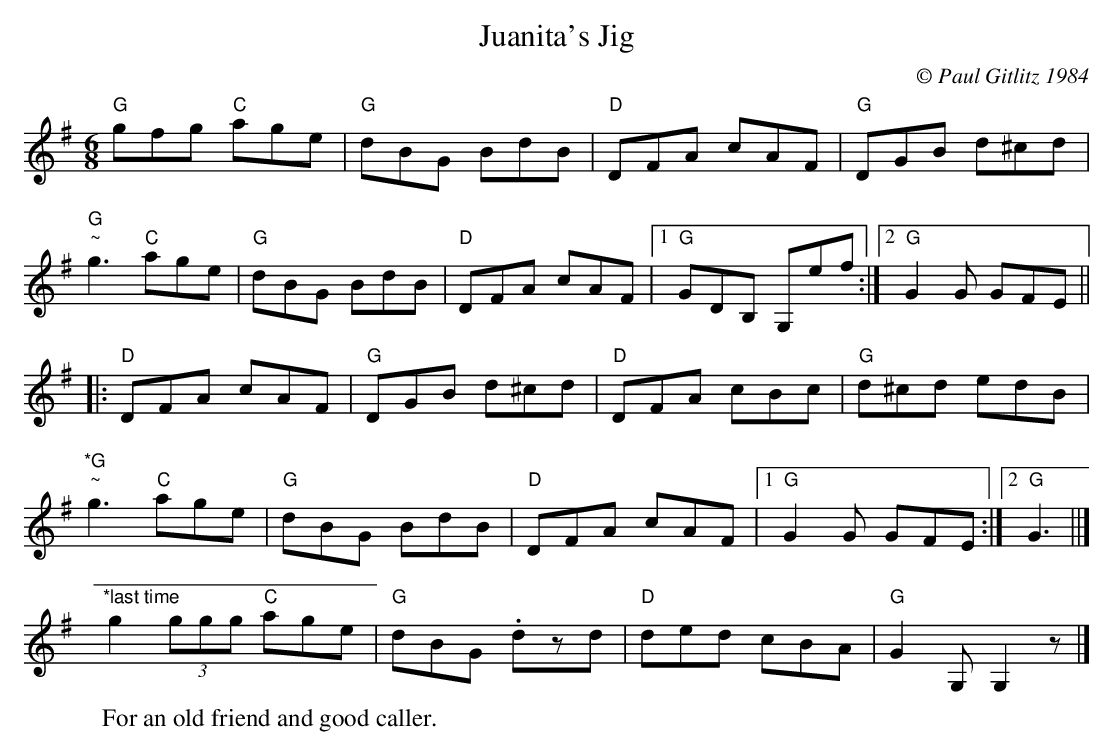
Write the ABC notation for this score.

X:1
T:Juanita's Jig
M:6/8
L:1/8
C:© Paul Gitlitz 1984
K:G
"G"gfg "C"age | "G"dBG BdB | "D"DFA cAF | "G"DGB d^cd |
"G""~"g3 "C"age | "G"dBG BdB | "D"DFA cAF |1 "G"GDB, G,ef :|2 "G"G2G GFE ||
|: "D"DFA cAF | "G"DGB d^cd | "D"DFA cBc | "G"d^cd edB |
"*G""~"g3 "C"age | "G"dBG BdB | "D"DFA cAF |1 "G"G2G GFE :|2 "G"G3 ||]
"*last time"g2(3ggg "C"age | "G"dBG .dzd | "D"ded cBA | "G"G2G,G,2z |]
W:For an old friend and good caller.
